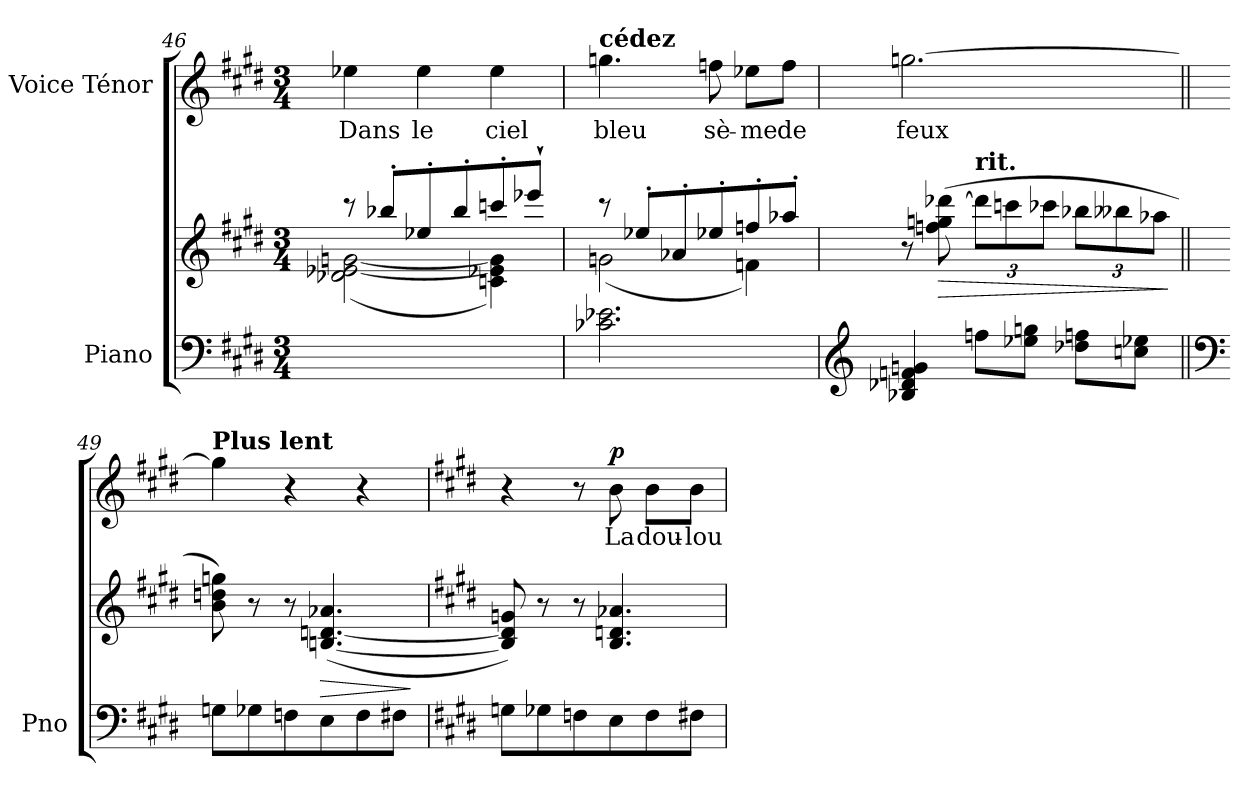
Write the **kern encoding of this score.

**kern	**kern	**dynam	**kern	**text	**dynam
*part2	*part2	*part2	*part1	*part1	*part1
*staff3	*staff2	*staff2/3	*staff1	*staff1	*staff1
*I"Piano	*	*	*I"Voice Ténor	*	*
*I'Pno	*	*	*	*	*
!!LO:PB:g=z
*clefF4	*clefG2	*	*clefG2	*	*
*k[f#c#g#d#]	*k[f#c#g#d#]	*	*k[f#c#g#d#]	*	*
*M3/4	*M3/4	*	*M3/4	*	*
=46	=46	=46	=46	=46	=46
*	*^	*	*	*	*
!	!	!	!	!	!LO:LY:b	!
2.ryy	8r	(2d-X\ [2e-X\ [2gn\	.	4ee-X\	Dans	.
.	8bb-X'>/L	.	.	.	.	.
!	!	!	!	!	!LO:LY:b	!
.	8ee-X'/	.	.	4ee-\	le	.
.	8bb-'/	.	.	.	.	.
!	!	!	!	!	!LO:LY:b	!
.	8cccn'/	4cn\ 4e-X\] 4g\])	.	4ee-\	ciel	.
.	8eee-X''/J	.	.	.	.	.
=47	=47	=47	=47	=47	=47	=47
!	!	!	!	!LO:TX:a:B:t=cédez	!	!
!	!	!	!	!	!LO:LY:b	!
2.c-X\ 2.e-X\	8r	(2gn\	.	4.ggn\	bleu	.
.	8ee-X'>/L	.	.	.	.	.
.	8a-X'>/	.	.	.	.	.
!	!	!	!	!	!LO:LY:b	!
.	8ee-X'>/	.	.	8ffn\	sè-	.
!	!	!	!	!	!LO:LY:b	!
.	8ffn'/	4fn\)	.	8ee-X\L	-me	.
!	!	!	!	!	!LO:LY:b	!
.	8aa-X'/J	.	.	8ff\J	de	.
*	*v	*v	*	*	*	*
=48	=48	=48	=48	=48	=48
*clefG2	*	*	*	*	*
!	!	!	!	!LO:LY:b	!
4B-X/ 4d-X/ 4fn/ 4gn/	8r	.	[2.ggn\	feux	.
!	!	!LO:HP:b	!	!	!
.	(>8ffn\ 8ggn\ [>8ddd-X\	>	.	.	.
*	*Xbrackettup	*	*	*	*
!	!LO:TX:a:B:t=rit.	!	!	!	!
8ffn\L	12ddd-\L]	.	.	.	.
.	12cccn\	.	.	.	.
8ee-X\ 8ggn\J	.	.	.	.	.
.	12ccc-X\J	.	.	.	.
8dd-X\ 8ffn\L	12bb-X\L	.	.	.	.
.	12bb--X\	.	.	.	.
8ccn\ 8ee-X\J	.	.	.	.	.
.	12aa-X\J	.	.	.	.
.	.	]	.	.	.
=49||	=49||	=49||	=49||	=49||	=49||
*clefF4	*	*	*	*	*
*	*	*	*MM76	*	*
!	!	!	!LO:TX:a:B:t=Plus lent	!	!
8Gn\L	8b\ 8ddn\ 8ggn\)	.	4gg\]	.	.
8G-X\	8r	.	.	.	.
8Fn\	8r	.	4r	.	.
!	!	!LO:HP:b	!	!	!
8E\	([4.Bn/ [>4.dn/ 4.a-X/	>	.	.	.
8F\	.	.	4r	.	.
8F#X\J	.	.	.	.	.
.	.	]	.	.	.
!!LO:LB:g=z
=50	=50	=50	=50	=50	=50
*k[f#c#g#d#]	*	*	*	*	*
8Gn\L	8B/] 8d/] 8gn/)	.	4r	.	.
8G-X\	8r	.	.	.	.
8Fn\	8r	.	8r	.	.
!	!	!	!	!LO:LY:b	!LO:DY:a
8E\	4.B/ 4.dn/ 4.a-X/	.	8b\	La	p
!	!	!	!	!LO:LY:b	!
8F\	.	.	8b\L	dou-	.
!	!	!	!	!LO:LY:b	!
8F#X\J	.	.	8b\J	-lou-	.
=	=	=	=	=	=
*-	*-	*-	*-	*-	*-
